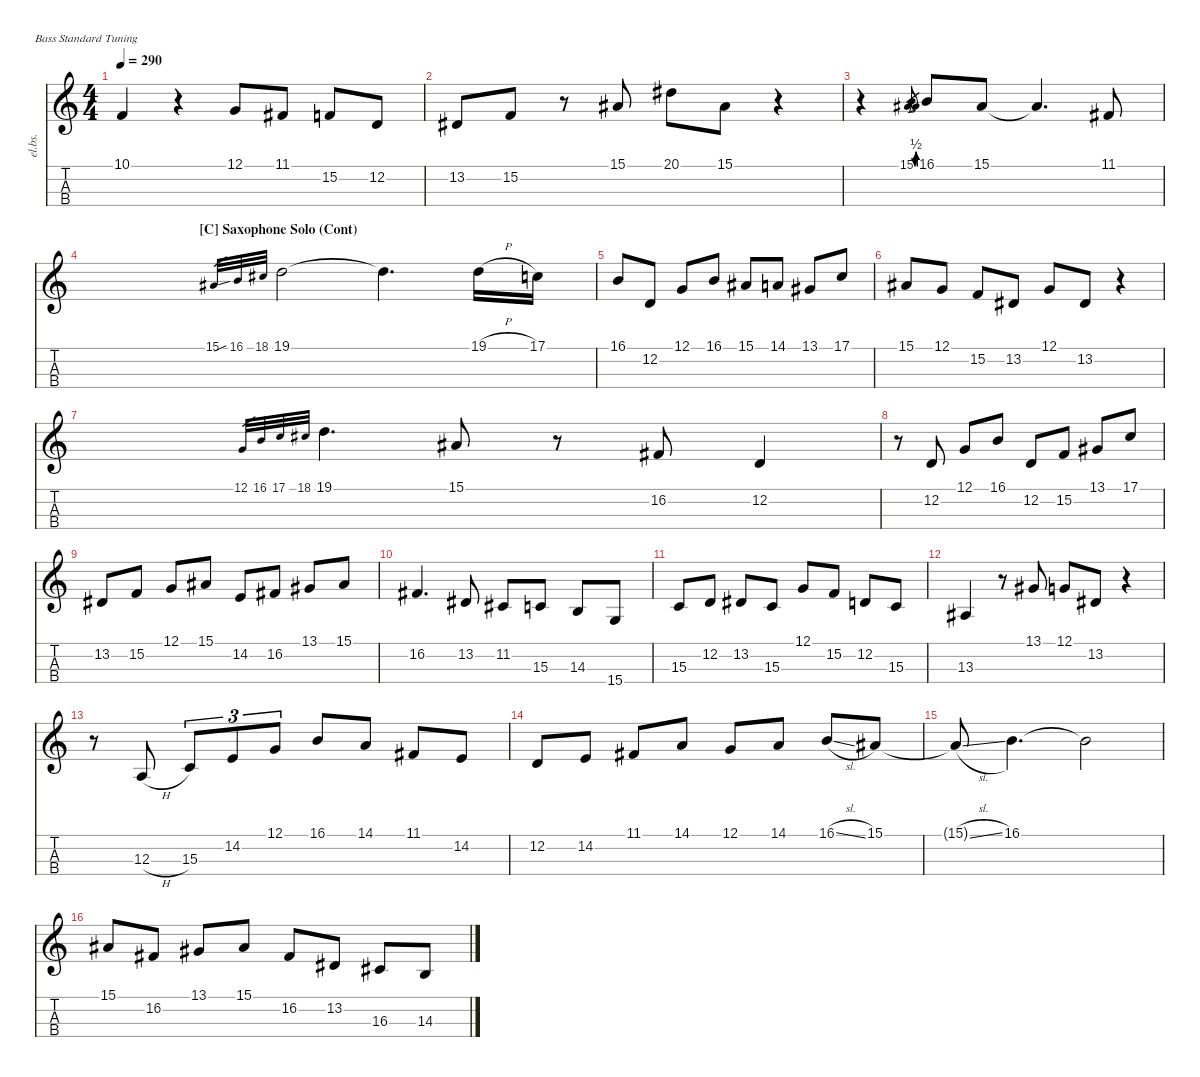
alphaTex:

\defaultSystemsLayout 4
\hideDynamics
\bracketExtendMode nobrackets
\otherSystemsTrackNameOrientation horizontal
\track ("Electric Bass" "el.bs.") {instrument electricbassfinger}
\staff {score tabs}
\tuning (G2 D2 A1 E1)
\ts (4 4)
\tempo 290
\clef g2
\ks c
10.1.4{dy mf} r.4 12.1.8 11.1.8 15.2.8 12.2.8 |
13.2.8 15.2.8 r.8 15.1.8 20.1.8 15.1.8 r.4 |
r.4 15.1{be (bendrelease 0 0 30 2 30 2 60 0)}.8{gr} 16.1.8 15.1.8 15.1{t}.4{d} 11.1.8 |
\section ("C" "Saxophone Solo (Cont)")
15.1.32{gr} 16.1{sib}.32{gr} 18.1.32{gr} 19.1.2 19.1{t}.4{d} 19.1{h}.16 17.1.16 |
16.1.8 12.2.8 12.1.8 16.1.8 15.1.8 14.1.8 13.1.8 17.1.8 |
15.1.8 12.1.8 15.2.8 13.2.8 12.1.8 13.2.8 r.4 |
12.1.32{gr} 16.1.32{gr} 17.1.32{gr} 18.1.32{gr} 19.1.4{d} 15.1.8 r.8 16.2.8 12.2.4 |
r.8 12.2.8 12.1.8 16.1.8 12.2.8 15.2.8 13.1.8 17.1.8 |
13.2.8 15.2.8 12.1.8 15.1.8 14.2.8 16.2.8 13.1.8 15.1.8 |
16.2.4{d} 13.2.8 11.2.8 15.3.8 14.3.8 15.4.8 |
15.3.8 12.2.8 13.2.8 15.3.8 12.1.8 15.2.8 12.2.8 15.3.8 |
13.3.4 r.8 13.1.8 12.1.8 13.2.8 r.4 |
r.8 12.3{h}.8 15.3.8{tu (3 2)} 14.2.8{tu (3 2)} 12.1.8{tu (3 2)} 16.1.8 14.1.8 11.1.8 14.2.8 |
12.2.8 14.2.8 11.1.8 14.1.8 12.1.8 14.1.8 16.1{sl}.8 15.1.8 |
15.1{sl t}.8 16.1.4{d} 16.1{t}.2 |
15.1.8 16.2.8 13.1.8 15.1.8 16.2.8 13.2.8 16.3.8 14.3.8
